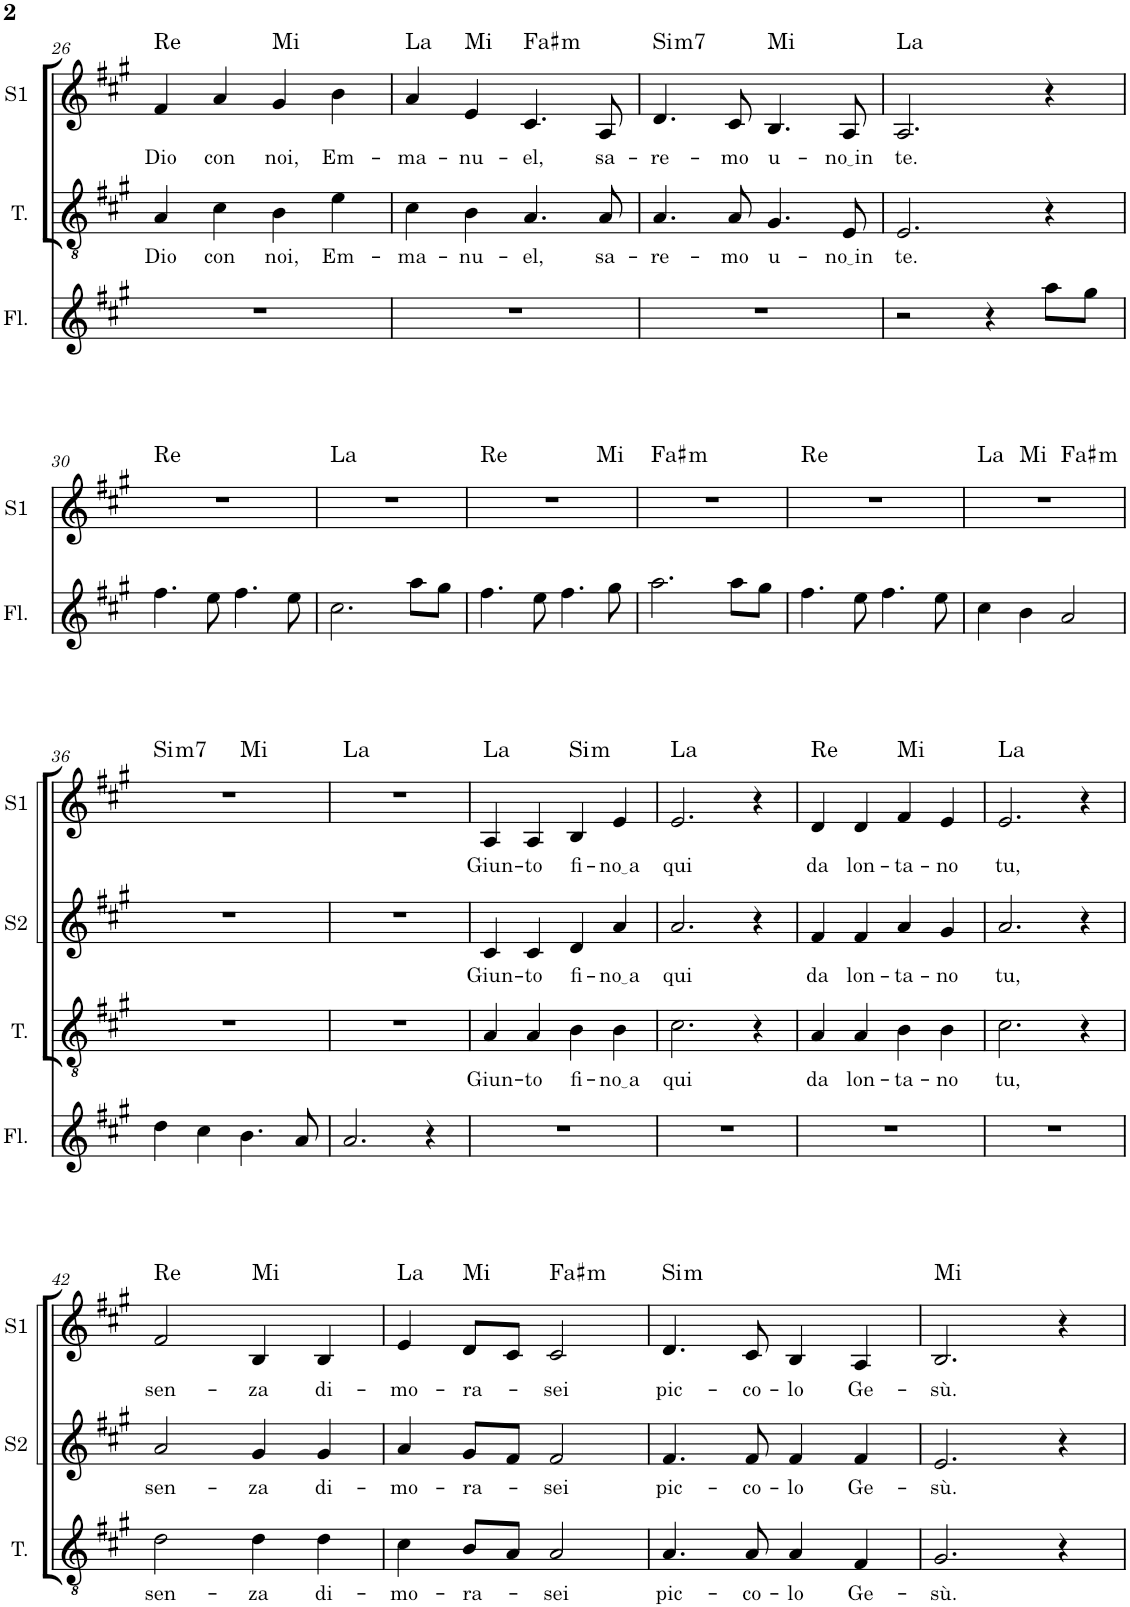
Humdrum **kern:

**kern	**kern	**kern	**kern	**text	**kern	**text	**kern	**text	**harte
*part5	*part4	*part4	*part3	*part3	*part2	*part2	*part1	*part1	*part1
*staff6	*staff5	*staff4	*staff3	*staff3	*staff2	*staff2	*staff1	*staff1	*
*I"Flauto	*I"Piano	*	*I"Tenore	*	*I"Soprano	*	*I"Soprano	*	*
*I'Fl.	*	*	*I'T.	*	*I'S2	*	*I'S1	*	*
!!LO:PB:g=z
*clefG2	*clefF4	*clefG2	*clefGv2	*	*clefG2	*	*clefG2	*	*
*k[f#c#g#]	*k[f#c#g#]	*k[f#c#g#]	*k[f#c#g#]	*	*k[f#c#g#]	*	*k[f#c#g#]	*	*
*M4/4	*M4/4	*M4/4	*M4/4	*	*M4/4	*	*M4/4	*	*
=26	=26	=26	=26	=26	=26	=26	=26	=26	=26
!	!	!	!	!LO:LY:b	!	!	!	!LO:LY:b	!
1r	2D	8f#/L	4A/	Dio	1r	.	4f#/	Dio	D:maj
.	.	8d/J	.	.	.	.	.	.	.
!	!	!	!	!LO:LY:b	!	!	!	!LO:LY:b	!
.	.	4c# 4a	4c#\	con	.	.	4a/	con	.
!	!	!	!	!LO:LY:b	!	!	!	!LO:LY:b	!
.	2E	8B/ 8g#/L	4B\	noi,	.	.	4g#/	noi,	E:maj
.	.	8e/J	.	.	.	.	.	.	.
!	!	!	!	!LO:LY:b	!	!	!	!LO:LY:b	!
.	.	4b	4e\	Em-	.	.	4b\	Em-	.
=27	=27	=27	=27	=27	=27	=27	=27	=27	=27
!	!	!	!	!LO:LY:b	!	!	!	!LO:LY:b	!
1r	4A	4c# 4a	4c#\	-ma-	1r	.	4a/	-ma-	A:maj
!	!	!	!	!LO:LY:b	!	!	!	!LO:LY:b	!
.	4G#	4B 4e	4B\	-nu-	.	.	4e/	-nu-	E:maj
!	!	!	!	!LO:LY:b	!	!	!	!LO:LY:b	!LO:H:kt=m
.	2F#	2A 2c#	4.A/	-el,	.	.	4.c#/	-el,	F#:min
!	!	!	!	!LO:LY:b	!	!	!	!LO:LY:b	!
.	.	.	8A/	sa-	.	.	8A/	sa-	.
=28	=28	=28	=28	=28	=28	=28	=28	=28	=28
!	!	!	!	!LO:LY:b	!	!	!	!LO:LY:b	!LO:H:kt=m7
1r	8BB\L	4A 4d	4.A/	-re-	1r	.	4.d/	-re-	B:min7
.	8F#\J	.	.	.	.	.	.	.	.
.	4A	4r	.	.	.	.	.	.	.
!	!	!	!	!LO:LY:b	!	!	!	!LO:LY:b	!
.	.	.	8A/	-mo	.	.	8c#/	-mo	.
!	!	!	!	!LO:LY:b	!	!	!	!LO:LY:b	!
.	4.E	8B/L	4.G#/	u-	.	.	4.B/	u-	E:maj
.	.	8e/J	.	.	.	.	.	.	.
.	.	4g#	.	.	.	.	.	.	.
!	!	!	!	!LO:LY:b	!	!	!	!LO:LY:b	!
.	8E	.	8E/	no in	.	.	8A/	no in	.
=29	=29	=29	=29	=29	=29	=29	=29	=29	=29
!	!	!	!	!LO:LY:b	!	!	!	!LO:LY:b	!
2r	2AA	8r	2.E/	te.	1r	.	2.A/	te.	A:maj
.	.	8A	.	.	.	.	.	.	.
.	.	8d/L	.	.	.	.	.	.	.
.	.	8A/J	.	.	.	.	.	.	.
4r	2AA	2c#	.	.	.	.	.	.	.
8aa\L	.	.	4r	.	.	.	4r	.	.
8gg#\J	.	.	.	.	.	.	.	.	.
!!LO:LB:g=z
=30	=30	=30	=30	=30	=30	=30	=30	=30	=30
4.ff#\	2.D	8r	1r	.	1r	.	1r	.	D:maj
.	.	8F#	.	.	.	.	.	.	.
.	.	8A/ 8d/L	.	.	.	.	.	.	.
8ee\	.	8F#/J	.	.	.	.	.	.	.
4.ff#\	.	8A/ 8c#/L	.	.	.	.	.	.	.
.	.	8F#/J	.	.	.	.	.	.	.
.	8r	4A 4d	.	.	.	.	.	.	.
8ee\	8D	.	.	.	.	.	.	.	.
=31	=31	=31	=31	=31	=31	=31	=31	=31	=31
2.cc#\	1AA	8r	1r	.	1r	.	1r	.	A:maj
.	.	8E	.	.	.	.	.	.	.
.	.	8A/ 8c#/L	.	.	.	.	.	.	.
.	.	8E/J	.	.	.	.	.	.	.
.	.	8B/L	.	.	.	.	.	.	.
.	.	8E/J	.	.	.	.	.	.	.
8aa\L	.	4A	.	.	.	.	.	.	.
8gg#\J	.	.	.	.	.	.	.	.	.
=32	=32	=32	=32	=32	=32	=32	=32	=32	=32
*	*	*	*	*	*	*	*^	*	*
4.ff#\	2D	8r	1r	.	1r	.	1r	2.ryy	.	D:maj
.	.	8F#	.	.	.	.	.	.	.	.
.	.	8A/ 8d/L	.	.	.	.	.	.	.	.
8ee\	.	8F#/J	.	.	.	.	.	.	.	.
4.ff#\	8r	4A 4d	.	.	.	.	.	.	.	.
.	8D	.	.	.	.	.	.	.	.	.
.	4E	8B/ 8e/L	.	.	.	.	.	4ryy	.	E:maj
8gg#\	.	8G#/J	.	.	.	.	.	.	.	.
=33	=33	=33	=33	=33	=33	=33	=33	=33	=33	=33
!	!	!	!	!	!	!	!	!	!	!LO:H:kt=m
*	*	*	*	*	*	*	*v	*v	*	*
2.aa\	1F#	8r	1r	.	1r	.	1r	.	F#:min
.	.	8c#	.	.	.	.	.	.	.
.	.	8g#/L	.	.	.	.	.	.	.
.	.	8a/J	.	.	.	.	.	.	.
.	.	8cc#\L	.	.	.	.	.	.	.
.	.	8a\J	.	.	.	.	.	.	.
8aa\L	.	8g#/L	.	.	.	.	.	.	.
8gg#\J	.	8c#/J	.	.	.	.	.	.	.
=34	=34	=34	=34	=34	=34	=34	=34	=34	=34
4.ff#\	2.D	8r	1r	.	1r	.	1r	.	D:maj
.	.	8F#	.	.	.	.	.	.	.
.	.	8A/ 8d/L	.	.	.	.	.	.	.
8ee\	.	8F#/J	.	.	.	.	.	.	.
4.ff#\	.	8A/ 8c#/L	.	.	.	.	.	.	.
.	.	8F#/J	.	.	.	.	.	.	.
.	8r	4A 4d	.	.	.	.	.	.	.
8ee\	8D	.	.	.	.	.	.	.	.
=35	=35	=35	=35	=35	=35	=35	=35	=35	=35
*	*	*	*	*	*	*	*^	*	*
*	*	*	*	*	*	*	*	*^	*	*
4cc#\	4AA	4A 4c#	1r	.	1r	.	1r	4ryy	2ryy	.	A:maj
4b\	4GG#	4G# 4B	.	.	.	.	.	2.ryy	.	.	E:maj
!	!	!	!	!	!	!	!	!	!	!	!LO:H:kt=m
2a/	2FF#	2F# 2A	.	.	.	.	.	.	2ryy	.	F#:min
!!LO:LB:g=z
=36	=36	=36	=36	=36	=36	=36	=36	=36	=36	=36	=36
!	!	!	!	!	!	!	!	!	!	!	!LO:H:kt=m7
*	*	*	*	*	*	*	*	*v	*v	*	*
4dd\	2BB	8r	1r	.	1r	.	1r	2ryy	.	B:min7
.	.	8B	.	.	.	.	.	.	.	.
4cc#\	.	8d/L	.	.	.	.	.	.	.	.
.	.	[>8a/J	.	.	.	.	.	.	.	.
4.b\	2E	8a/L]	.	.	.	.	.	2ryy	.	E:maj
.	.	8B/J	.	.	.	.	.	.	.	.
.	.	4e 4a	.	.	.	.	.	.	.	.
8a/	.	.	.	.	.	.	.	.	.	.
*	*	*	*	*	*	*	*v	*v	*	*
=37	=37	=37	=37	=37	=37	=37	=37	=37	=37
2.a/	1AA	8r	1r	.	1r	.	1r	.	A:maj
.	.	8E	.	.	.	.	.	.	.
.	.	8A/ 8d/L	.	.	.	.	.	.	.
.	.	8E/J	.	.	.	.	.	.	.
.	.	2c#	.	.	.	.	.	.	.
4r	.	.	.	.	.	.	.	.	.
=38	=38	=38	=38	=38	=38	=38	=38	=38	=38
!	!	!	!	!LO:LY:b	!	!LO:LY:b	!	!LO:LY:b	!
1r	2AA	8A/L	4A/	Giun-	4c#/	Giun-	4A/	Giun-	A:maj
.	.	8c#/J	.	.	.	.	.	.	.
!	!	!	!	!LO:LY:b	!	!LO:LY:b	!	!LO:LY:b	!
.	.	8e/L	4A/	-to	4c#/	-to	4A/	-to	.
.	.	8c#/J	.	.	.	.	.	.	.
!	!	!	!	!LO:LY:b	!	!LO:LY:b	!	!LO:LY:b	!LO:H:kt=m
.	2BB	8B/L	4B\	fi-	4d/	fi-	4B/	fi-	B:min
.	.	8f#/J	.	.	.	.	.	.	.
!	!	!	!	!LO:LY:b	!	!LO:LY:b	!	!LO:LY:b	!
.	.	4d 4b	4B\	no a	4a/	no a	4e/	no a	.
=39	=39	=39	=39	=39	=39	=39	=39	=39	=39
!	!	!	!	!LO:LY:b	!	!LO:LY:b	!	!LO:LY:b	!
1r	2.C#	8c#/L	2.c#\	qui	2.a/	qui	2.e/	qui	A:maj
.	.	8a/J	.	.	.	.	.	.	.
.	.	2e 2cc#	.	.	.	.	.	.	.
.	4r	4r	4r	.	4r	.	4r	.	.
=40	=40	=40	=40	=40	=40	=40	=40	=40	=40
!	!	!	!	!LO:LY:b	!	!LO:LY:b	!	!LO:LY:b	!
1r	2D	8ryy	4A/	da	4f#/	da	4d/	da	D:maj
.	.	8f#	.	.	.	.	.	.	.
!	!	!	!	!LO:LY:b	!	!LO:LY:b	!	!LO:LY:b	!
.	.	8dd\L	4A/	lon-	4f#/	lon-	4d/	lon-	.
.	.	8a\J	.	.	.	.	.	.	.
!	!	!	!	!LO:LY:b	!	!LO:LY:b	!	!LO:LY:b	!
.	2E	8e/L	4B\	-ta-	4a/	-ta-	4f#/	-ta-	E:maj
.	.	8ee/J	.	.	.	.	.	.	.
!	!	!	!	!LO:LY:b	!	!LO:LY:b	!	!LO:LY:b	!
.	.	8b/L	4B\	-no	4g#/	-no	4e/	-no	.
.	.	8g#/J	.	.	.	.	.	.	.
=41	=41	=41	=41	=41	=41	=41	=41	=41	=41
!	!	!	!	!LO:LY:b	!	!LO:LY:b	!	!LO:LY:b	!
1r	1A	8ryy	2.c#\	tu,	2.a/	tu,	2.e/	tu,	A:maj
.	.	8c#	.	.	.	.	.	.	.
.	.	8cc#/L	.	.	.	.	.	.	.
.	.	8c#/J	.	.	.	.	.	.	.
.	.	8a/L	.	.	.	.	.	.	.
.	.	8c#/J	.	.	.	.	.	.	.
.	.	4e	4r	.	4r	.	4r	.	.
!!LO:LB:g=z
=42	=42	=42	=42	=42	=42	=42	=42	=42	=42
!	!	!	!	!LO:LY:b	!	!LO:LY:b	!	!LO:LY:b	!
1r	2D	8d/L	2d\	sen-	2a/	sen-	2f#/	sen-	D:maj
.	.	8f#/J	.	.	.	.	.	.	.
.	.	8dd/L	.	.	.	.	.	.	.
.	.	8f#/J	.	.	.	.	.	.	.
!	!	!	!	!LO:LY:b	!	!LO:LY:b	!	!LO:LY:b	!
.	2E	8e/L	4d\	-za	4g#/	-za	4B/	-za	E:maj
.	.	8g#/J	.	.	.	.	.	.	.
!	!	!	!	!LO:LY:b	!	!LO:LY:b	!	!LO:LY:b	!
.	.	8ee\L	4d\	di-	4g#/	di-	4B/	di-	.
.	.	8g#\J	.	.	.	.	.	.	.
=43	=43	=43	=43	=43	=43	=43	=43	=43	=43
!	!	!	!	!LO:LY:b	!	!LO:LY:b	!	!LO:LY:b	!
1r	4AA	8cc#/L	4c#\	-mo-	4a/	-mo-	4e/	-mo-	A:maj
.	.	8e/J	.	.	.	.	.	.	.
!	!	!	!	!LO:LY:b	!	!LO:LY:b	!	!LO:LY:b	!
.	4GG#	8b/L	8B/L	-ra-	8g#/L	-ra-	8d/L	-ra-	E:maj
.	.	8e/J	8A/J	.	8f#/J	.	8c#/J	.	.
!	!	!	!	!LO:LY:b	!	!LO:LY:b	!	!LO:LY:b	!LO:H:kt=m
.	2FF#	8a/L	2A/	-sei	2f#/	-sei	2c#/	-sei	F#:min
.	.	8A/J	.	.	.	.	.	.	.
.	.	4c#	.	.	.	.	.	.	.
=44	=44	=44	=44	=44	=44	=44	=44	=44	=44
*	*^	*	*	*	*	*	*	*	*
!	!	!	!	!	!LO:LY:b	!	!LO:LY:b	!	!LO:LY:b	!LO:H:kt=m
1r	1B	1BB	8dd/L	4.A/	pic-	4.f#/	pic-	4.d/	pic-	B:min
.	.	.	8d/J	.	.	.	.	.	.	.
.	.	.	8f#/L	.	.	.	.	.	.	.
!	!	!	!	!	!LO:LY:b	!	!LO:LY:b	!	!LO:LY:b	!
.	.	.	8cc#/J	8A/	-co-	8f#/	-co-	8c#/	-co-	.
!	!	!	!	!	!LO:LY:b	!	!LO:LY:b	!	!LO:LY:b	!
.	.	.	8b/L	4A/	-lo	4f#/	-lo	4B/	-lo	.
.	.	.	8d/J	.	.	.	.	.	.	.
!	!	!	!	!	!LO:LY:b	!	!LO:LY:b	!	!LO:LY:b	!
.	.	.	4f#	4F#/	Ge-	4f#/	Ge-	4A/	Ge-	.
*	*v	*v	*	*	*	*	*	*	*	*
=45	=45	=45	=45	=45	=45	=45	=45	=45	=45
!	!	!	!	!LO:LY:b	!	!LO:LY:b	!	!LO:LY:b	!
1r	8E\L	8ryy	2.G#/	-sù.	2.e/	-sù.	2.B/	-sù.	E:maj
.	[>8e\J	8aa	.	.	.	.	.	.	.
.	2.e]	8gg#\L	.	.	.	.	.	.	.
.	.	8aa\J	.	.	.	.	.	.	.
.	.	4ee	.	.	.	.	.	.	.
.	.	4dd	4r	.	4r	.	4r	.	.
=	=	=	=	=	=	=	=	=	=
*-	*-	*-	*-	*-	*-	*-	*-	*-	*-
